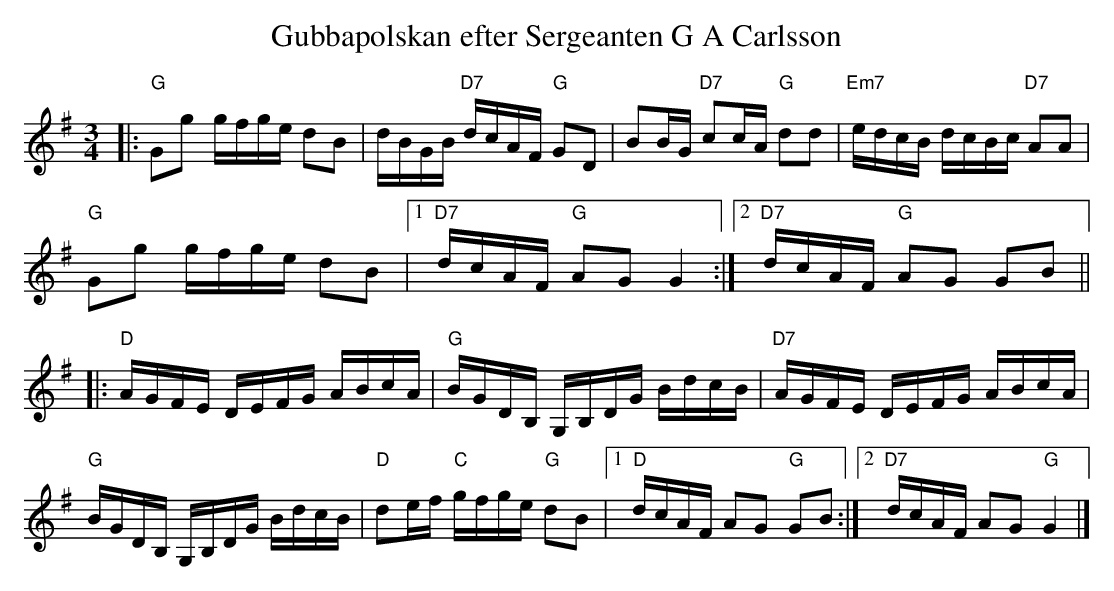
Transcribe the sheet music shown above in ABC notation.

X:1
T:Gubbapolskan efter Sergeanten G A Carlsson
L:1/4
M:3/4
K:G
V:1
|: "G" G/g/ g/4f/4g/4e/4 d/B/ | d/4B/4G/4B/4 "D7" d/4c/4A/4F/4 "G" G/D/ | B/B/4G/4 "D7" c/c/4A/4 "G" d/d/ | "Em7" e/4d/4c/4B/4 d/4c/4B/4c/4 "D7" A/A/ |
"G" G/g/ g/4f/4g/4e/4 d/B/ |1 "D7" d/4c/4A/4F/4 "G" A/G/ G :|2 "D7" d/4c/4A/4F/4 "G" A/G/ G/B/||
 |:"D" A/4G/4F/4E/4 D/4E/4F/4G/4 A/4B/4c/4A/4 |  "G" B/4G/4D/4B,/4 G,/4B,/4D/4G/4 B/4d/4c/4B/4 | "D7" A/4G/4F/4E/4 D/4E/4F/4G/4 A/4B/4c/4A/4 |
"G" B/4G/4D/4B,/4 G,/4B,/4D/4G/4 B/4d/4c/4B/4 | "D" d/e/4f/4 "C" g/4f/4g/4e/4 "G" d/B/ |1  "D" d/4c/4A/4F/4 A/G/ "G" G/B/ :|2 "D7" d/4c/4A/4F/4 A/G/ "G" G |]
